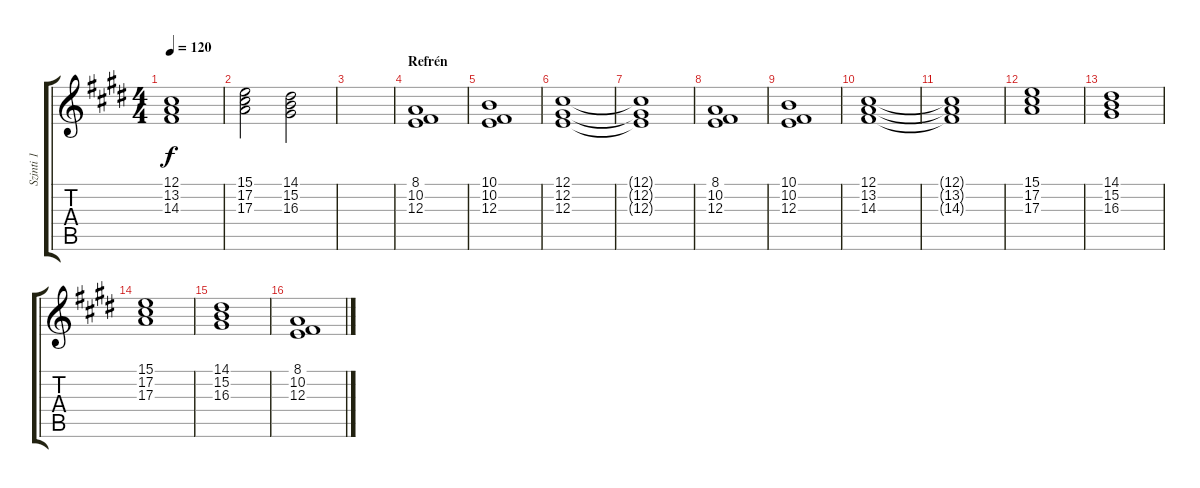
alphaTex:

\track ("Szinti 1" "Szinti 1") {instrument stringensemble1}
\staff {score tabs}
\tuning (Db4 Ab3 E3 B2 Gb2 Db2) {hide}
\ts (4 4)
\tempo 120
\clef g2
\ks c#minor
(12.1 13.2 14.3).1{dy f} |
(15.1 17.2 17.3).2 (14.1 15.2 16.3).2 |
|
\section ("" "Refrén")
(8.1 10.2 12.3).1 |
(10.1 10.2 12.3).1 |
(12.1 12.2 12.3).1 |
(12.1{t} 12.2{t} 12.3{t}).1 |
(8.1 10.2 12.3).1 |
(10.1 10.2 12.3).1 |
(12.1 13.2 14.3).1 |
(12.1{t} 13.2{t} 14.3{t}).1 |
(15.1 17.2 17.3).1 |
(14.1 15.2 16.3).1 |
(15.1 17.2 17.3).1 |
(14.1 15.2 16.3).1 |
(8.1 10.2 12.3).1
